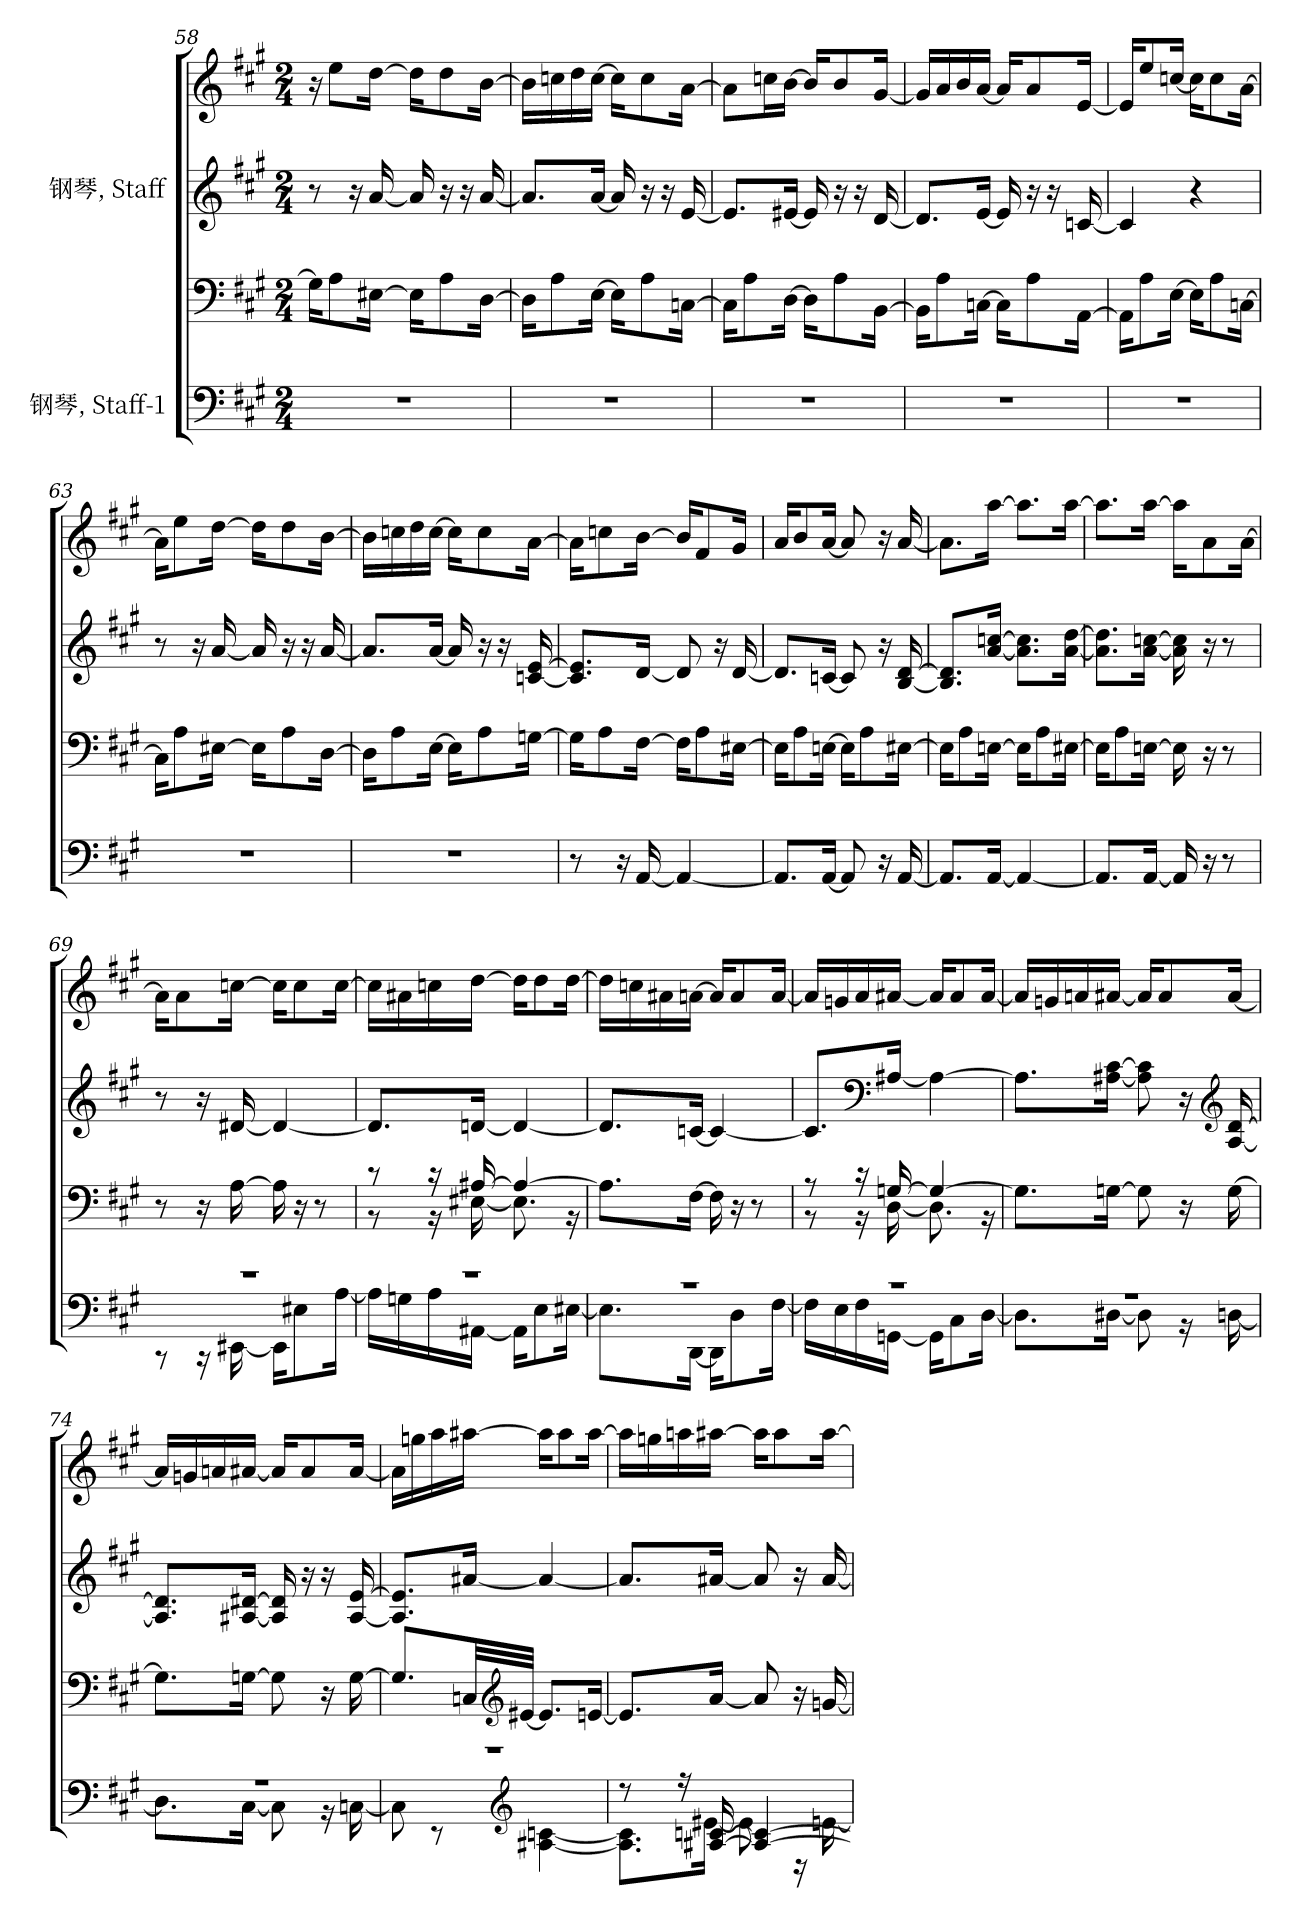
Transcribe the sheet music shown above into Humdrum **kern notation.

**kern	**kern	**kern	**kern
*part2	*part2	*part1	*part1
*staff4	*staff3	*staff2	*staff1
*I"钢琴, Staff-1	*	*I"钢琴, Staff	*
!!LO:LB:g=z
*clefF4	*clefF4	*clefG2	*clefG2
*k[f#c#g#]	*k[f#c#g#]	*k[f#c#g#]	*k[f#c#g#]
*M2/4	*M2/4	*M2/4	*M2/4
=58	=58	=58	=58
2r	16G\KL]	8r	16r
.	8A\	.	8ee\L
.	.	16r	.
.	[16E#X\Jk	[16a/	[16dd\Jk
.	16E#\KL]	16a/]	16dd\KL]
.	8A\	16r	8dd\
.	.	16r	.
.	[16D\Jk	[16a/	[16b\Jk
=59	=59	=59	=59
2r	16D\KL]	8.a/L]	16b\LL]
.	8A\	.	16ccn\
.	.	.	16dd\
.	[16E\Jk	[16a/Jk	[16cc\JJ
.	16E\KL]	16a/]	16cc\KL]
.	8A\	16r	8cc\
.	.	16r	.
.	[16Cn\Jk	[16e/	[16a\Jk
=60	=60	=60	=60
2r	16C\KL]	8.e/L]	8a\L]
.	8A\	.	.
.	.	.	16ccn\L
.	[16D\Jk	[16e#X/Jk	[16b\JJ
.	16D\KL]	16e#/]	16b/KL]
.	8A\	16r	8b/
.	.	16r	.
.	[16BB\Jk	[16d/	[16g#/Jk
=61	=61	=61	=61
2r	16BB\KL]	8.d/L]	16g#/LL]
.	8A\	.	16a/
.	.	.	16b/
.	[16Cn\Jk	[16e/Jk	[16a/JJ
.	16C\KL]	16e/]	16a/KL]
.	8A\	16r	8a/
.	.	16r	.
.	[16AA\Jk	[16cn/	[16e/Jk
!!LO:LB:g=z
=62	=62	=62	=62
2r	16AA\KL]	4c/]	16e/KL]
.	8A\	.	8ee/
.	[16E\Jk	.	[16ccn/Jk
.	16E\KL]	4r	16cc\KL]
.	8A\	.	8cc\
.	[16Cn\Jk	.	[16a\Jk
=63	=63	=63	=63
2r	16C\KL]	8r	16a\KL]
.	8A\	.	8ee\
.	.	16r	.
.	[16E#X\Jk	[16a/	[16dd\Jk
.	16E#\KL]	16a/]	16dd\KL]
.	8A\	16r	8dd\
.	.	16r	.
.	[16D\Jk	[16a/	[16b\Jk
=64	=64	=64	=64
2r	16D\KL]	8.a/L]	16b\LL]
.	8A\	.	16ccn\
.	.	.	16dd\
.	[16E\Jk	[16a/Jk	[16cc\JJ
.	16E\KL]	16a/]	16cc\KL]
.	8A\	16r	8cc\
.	.	16r	.
.	[16Gn\Jk	[16cn/ [16e/	[16a\Jk
=65	=65	=65	=65
8r	16G\KL]	8.c/] 8.e/]L	16a\KL]
.	8A\	.	8ccn\
16r	.	.	.
[16AA/	[16F#\Jk	[16d/Jk	[16b\Jk
4AA/_	16F#\KL]	8d/]	16b/KL]
.	8A\	.	8f#/
.	.	16r	.
.	[16E#X\Jk	[16d/	16g#/Jk
!!LO:PB:g=z
=66	=66	=66	=66
8.AA/L]	16E#\KL]	8.d/L]	16a/KL
.	8A\	.	8b/
[16AA/Jk	[16En\Jk	[16cn/Jk	[16a/Jk
8AA/]	16E\KL]	8c/]	8a/]
.	8A\	.	.
16r	.	16r	16r
[16AA/	[16E#X\Jk	[16B/ [16d/	[16a/
=67	=67	=67	=67
8.AA/L]	16E#\KL]	8.B/] 8.d/]L	8.a\L]
.	8A\	.	.
[16AA/Jk	[16En\Jk	[16a/ [16ccn/Jk	[16aa\Jk
4AA/_	16E\KL]	8.a\] 8.cc\]L	8.aa\L]
.	8A\	.	.
.	[16E#X\Jk	[16a\ [16dd\Jk	[16aa\Jk
=68	=68	=68	=68
8.AA/L]	16E#\KL]	8.a\] 8.dd\]L	8.aa\L]
.	8A\	.	.
[16AA/Jk	[16En\Jk	[16a\ [16ccn\Jk	[16aa\Jk
16AA/]	16E\]	16a\] 16cc\]	16aa\KL]
16r	16r	16r	8a\
8r	8r	8r	.
.	.	.	[16a\Jk
=69	=69	=69	=69
*^	*	*	*
2r	8r	8r	8r	16a\KL]
.	.	.	.	8a\
.	16r	16r	16r	.
.	[16EE#X\	[16A\	[16d#X/	[16ccn\Jk
.	16EE#\KL]	16A\]	4d#/_	16cc\KL]
.	8E#X\	16r	.	8cc\
.	.	8r	.	.
.	[16A\Jk	.	.	[16cc\Jk
!!LO:LB:g=z
=70	=70	=70	=70	=70
*	*	*^	*	*
2r	16A\LL]	8r	8r	8.d#/L]	16cc\LL]
.	16Gn\	.	.	.	16a#X\
.	16A\	16r	16r	.	16ccn\
.	[16AA#X\JJ	[16A#X/	[16E#X\	[16dn/Jk	[16dd\JJ
.	16AA#\KL]	4A#/_	8.E#\]	4d/_	16dd\KL]
.	8E\	.	.	.	8dd\
.	[16E#X\Jk	.	16r	.	[16dd\Jk
*	*	*v	*v	*	*
=71	=71	=71	=71	=71
2r	8.E#\L]	8.A#\L]	8.d/L]	16dd\LL]
.	.	.	.	16ccn\
.	.	.	.	16a#X\
.	[16DD\Jk	[16F#\Jk	[16cn/Jk	[16an\JJ
.	16DD\KL]	16F#\]	4c/_	16a/KL]
.	8D\	16r	.	8a/
.	.	8r	.	.
.	[16F#\Jk	.	.	[16a/Jk
=72	=72	=72	=72	=72
*	*	*^	*	*
2r	16F#\LL]	8r	8r	8.c/L]	16a/LL]
.	16E\	.	.	.	16gn/
.	16F#\	16r	16r	.	16a/
*	*	*	*	*clefF4	*
.	[16GGn\JJ	[16Gn/	[16D\	[16A#X/Jk	[16a#X/JJ
.	16GG\KL]	4G/_	8.D\]	4A#\_	16a#/KL]
.	8C#\	.	.	.	8a#/
.	[16D\Jk	.	16r	.	[16a#/Jk
*	*	*v	*v	*	*
!!LO:LB:g=z
=73	=73	=73	=73	=73
2r	8.D\L]	8.G\L]	8.A#\L]	16a#/LL]
.	.	.	.	16gn/
.	.	.	.	16an/
.	[16D#X\Jk	[16Gn\Jk	[16A#X\ [16c#\Jk	[16a#X/JJ
.	8D#\]	8G\]	8A#\] 8c#\]	16a#/KL]
.	.	.	.	8a#/
.	16r	16r	16r	.
*	*	*	*clefG2	*
.	[16Dn\	[16G\	[16A#/ [16d/	[16a#/Jk
=74	=74	=74	=74	=74
2r	8.D\L]	8.G\L]	8.A#/] 8.d/]L	16a#/LL]
.	.	.	.	16gn/
.	.	.	.	16an/
.	[16C#\Jk	[16Gn\Jk	[16A#X/ [16d#X/Jk	[16a#X/JJ
.	8C#\]	8G\]	16A#/] 16d#/]	16a#/KL]
.	.	.	16r	8a#/
.	16r	16r	16r	.
.	[16Cn\	[16G\	[16A#/ [16e/	[16a#/Jk
=75	=75	=75	=75	=75
2r	8C\]	8.G/L]	8.A#/] 8.e/]L	16a#\LL]
.	.	.	.	16ggn\
.	8r	.	.	16aa\
.	.	32Cn/LL	[16a#X/Jk	[16aa#X\JJ
*	*	*clefG2	*	*
.	.	[32e#X/JJJ	.	.
*clefG2	*	*	*	*
.	[4A#X\ [4cn\	8.e#/L]	4a#/_	16aa#\KL]
.	.	.	.	8aa#\
.	.	[16en/Jk	.	[16aa#\Jk
!!LO:PB:g=z
=76	=76	=76	=76	=76
8r	8.A#\] 8.c\]L	8.e/L]	8.a#/L]	16aa#\LL]
.	.	.	.	16ggn\
16r	.	.	.	16aan\
[16A#X/ [16cn/	[16e#X\Jk	[16a/Jk	[16a#X/Jk	[16aa#X\JJ
4A#/_ 4c/_	8e#\]	8a/]	8a#/]	16aa#\KL]
.	.	.	.	8aa#\
.	16r	16r	16r	.
.	[16en\	[16gn/	[16a#/	[16aa#\Jk
*v	*v	*	*	*
=	=	=	=
*-	*-	*-	*-
